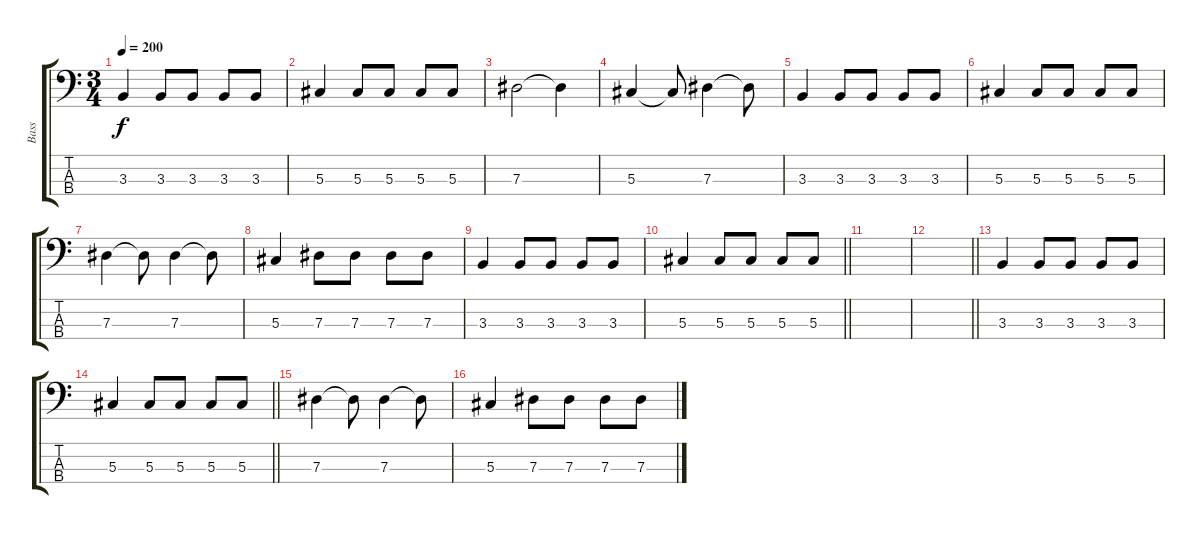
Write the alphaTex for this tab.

\track ("Bass" "Bass") {instrument electricbassfinger}
\staff {score tabs}
\tuning (Gb2 Db2 Ab1 Eb1) {hide}
\ts (3 4)
\tempo 200
\clef f4
\ks c
3.3.4{dy f} 3.3.8 3.3.8 3.3.8 3.3.8 |
5.3.4 5.3.8 5.3.8 5.3.8 5.3.8 |
7.3.2 7.3{t}.4 |
5.3.4 5.3{t}.8 7.3.4 7.3{t}.8 |
3.3.4 3.3.8 3.3.8 3.3.8 3.3.8 |
5.3.4 5.3.8 5.3.8 5.3.8 5.3.8 |
7.3.4 7.3{t}.8 7.3.4 7.3{t}.8 |
5.3.4 7.3.8 7.3.8 7.3.8 7.3.8 |
3.3.4 3.3.8 3.3.8 3.3.8 3.3.8 |
\barLineRight lightlight
5.3.4 5.3.8 5.3.8 5.3.8 5.3.8 |
|
\barLineRight lightlight
|
3.3.4 3.3.8 3.3.8 3.3.8 3.3.8 |
\barLineRight lightlight
5.3.4 5.3.8 5.3.8 5.3.8 5.3.8 |
7.3.4 7.3{t}.8 7.3.4 7.3{t}.8 |
5.3.4 7.3.8 7.3.8 7.3.8 7.3.8
